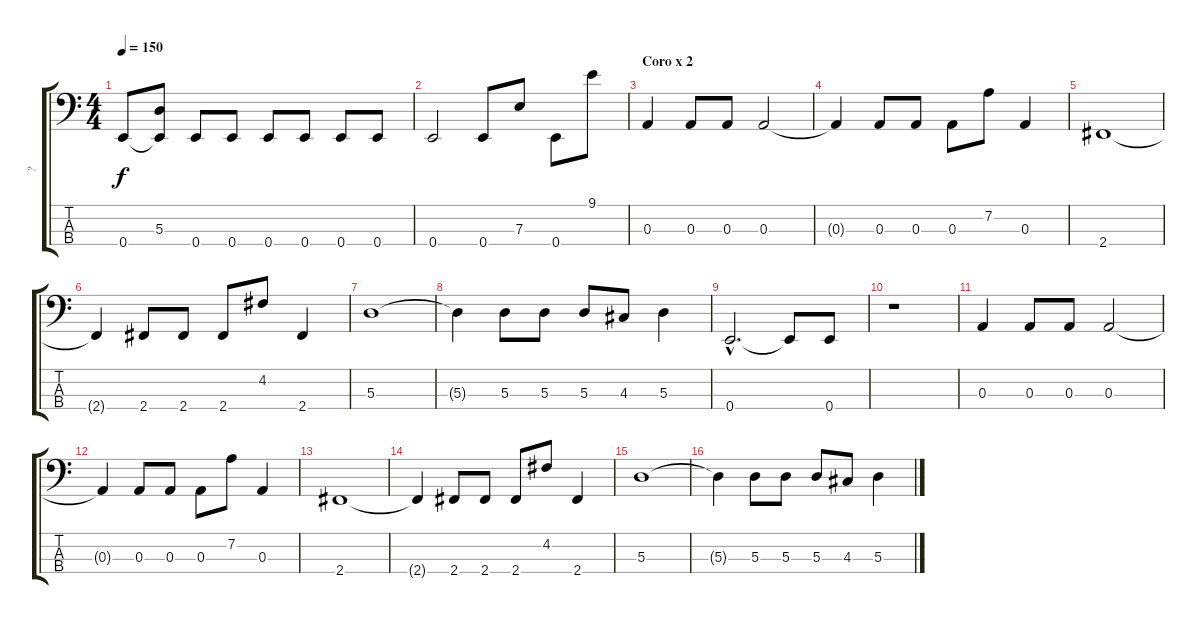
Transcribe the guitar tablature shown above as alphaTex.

\track ("?" "?") {instrument fretlessbass}
\staff {score tabs}
\tuning (G2 D2 A1 E1) {hide}
\ts (4 4)
\tempo 150
\clef f4
\ks c
0.4.8{dy f} (5.3{t} 0.4{t}).8 0.4.8 0.4.8 0.4.8 0.4.8 0.4.8 0.4.8 |
0.4.2 0.4.8 7.3.8 0.4.8 9.1.8 |
\section ("" "Coro x 2")
0.3.4 0.3.8 0.3.8 0.3.2 |
0.3{t}.4 0.3.8 0.3.8 0.3.8 7.2.8 0.3.4 |
2.4.1 |
2.4{t}.4 2.4.8 2.4.8 2.4.8 4.2.8 2.4.4 |
5.3.1 |
5.3{t}.4 5.3.8 5.3.8 5.3.8 4.3.8 5.3.4 |
0.4{hac}.2{d} 0.4{t}.8 0.4.8 |
r.1 |
0.3.4 0.3.8 0.3.8 0.3.2 |
0.3{t}.4 0.3.8 0.3.8 0.3.8 7.2.8 0.3.4 |
2.4.1 |
2.4{t}.4 2.4.8 2.4.8 2.4.8 4.2.8 2.4.4 |
5.3.1 |
5.3{t}.4 5.3.8 5.3.8 5.3.8 4.3.8 5.3.4
